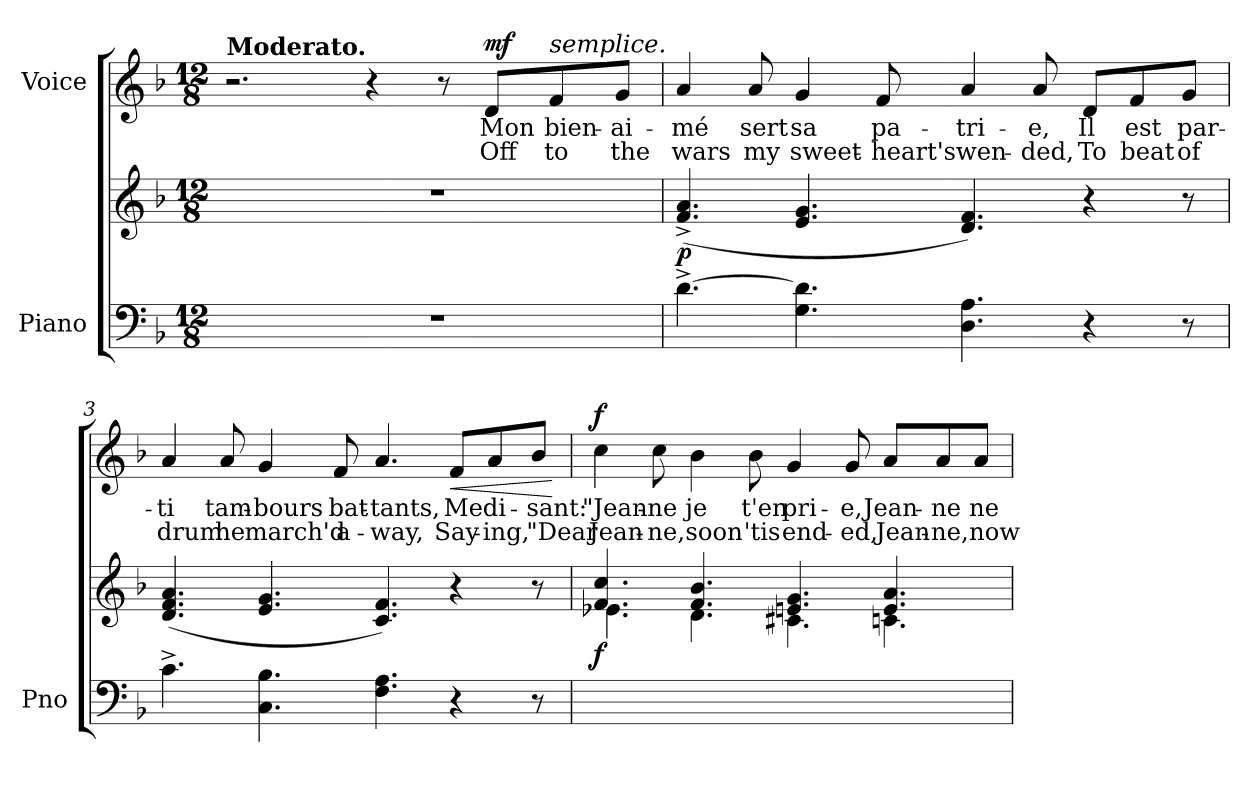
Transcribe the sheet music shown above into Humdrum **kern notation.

**kern	**kern	**dynam	**kern	**text	**text	**dynam
*part2	*part2	*part2	*part1	*part1	*part1	*part1
*staff3	*staff2	*staff2/3	*staff1	*staff1	*staff1	*staff1
*I"Piano	*	*	*I"Voice	*	*	*
*I'Pno	*	*	*	*	*	*
*clefF4	*clefG2	*	*clefG2	*	*	*
*k[b-]	*k[b-]	*	*k[b-]	*	*	*
*M12/8	*M12/8	*	*M12/8	*	*	*
=1	=1	=1	=1	=1	=1	=1
!	!	!	!LO:TX:a:B:t=Moderato.	!	!	!
1.r	1.r	.	2.r	.	.	.
.	.	.	4r	.	.	.
.	.	.	8r	.	.	.
!	!	!	!	!	!	!LO:DY:b
.	.	.	8d/L	Mon	Off	mf
!	!	!	!LO:TX:i:t=semplice.	!	!	!
.	.	.	8f/	bien-	to	.
.	.	.	8g/J	-ai-	the	.
=2	=2	=2	=2	=2	=2	=2
!	!	!LO:DY:b	!	!	!	!
[4.d^\	(4.f/^> 4.a/^>	p	4a/	-mé	wars	.
.	.	.	8a/	sert	my	.
4.G\ 4.d\]	4.e/ 4.g/	.	4g/	sa	sweet-	.
.	.	.	8f/	pa-	-heart's	.
4.D\ 4.A\	4.d/ 4.f/)	.	4a/	-tri-	wen-	.
.	.	.	8a/	-e,	-ded,	.
4r	4r	.	8d/L	Il	To	.
.	.	.	8f/	est	beat	.
8r	8r	.	8g/J	par-	of	.
=3	=3	=3	=3	=3	=3	=3
4.c^\	(4.d/ 4.f/ 4.a/	.	4a/	-ti	drum	.
.	.	.	8a/	tam-	he	.
4.C\ 4.B-\	4.e/ 4.g/	.	4g/	-bours	march'd	.
.	.	.	8f/	bat-	a-	.
4.F\ 4.A\	4.c/ 4.f/)	.	4.a/	-tants,	-way,	.
!	!	!	!	!	!	!LO:HP:b
4r	4r	.	8f/L	Me	Say-	<
.	.	.	8a/	di-	-ing,	.
8r	8r	.	8b-/J	-sant:	"Dear	.
.	.	.	.	.	.	[
=4	=4	=4	=4	=4	=4	=4
*	*^	*	*	*	*	*
!	!	!	!LO:DY:b	!	!	!	!LO:DY:b
1.ryy	4.f/ 4.cc/	4.e-X\	f	4cc\	"Jean-	Jean-	f
.	.	.	.	8cc\	-ne	-ne,	.
.	4.f/ 4.b-/	4.d\	.	4b-\	je	soon	.
.	.	.	.	8b-\	t'en	'tis	.
.	4.en/ 4.g/	4.c#X\	.	4g/	pri-	end-	.
.	.	.	.	8g/	-e,	-ed,	.
.	4.e/ 4.a/	4.cn\	.	8a/L	Jean-	Jean-	.
.	.	.	.	8a/	-ne	-ne,	.
.	.	.	.	8a/J	ne	now	.
*	*v	*v	*	*	*	*	*
=	=	=	=	=	=	=
*-	*-	*-	*-	*-	*-	*-
